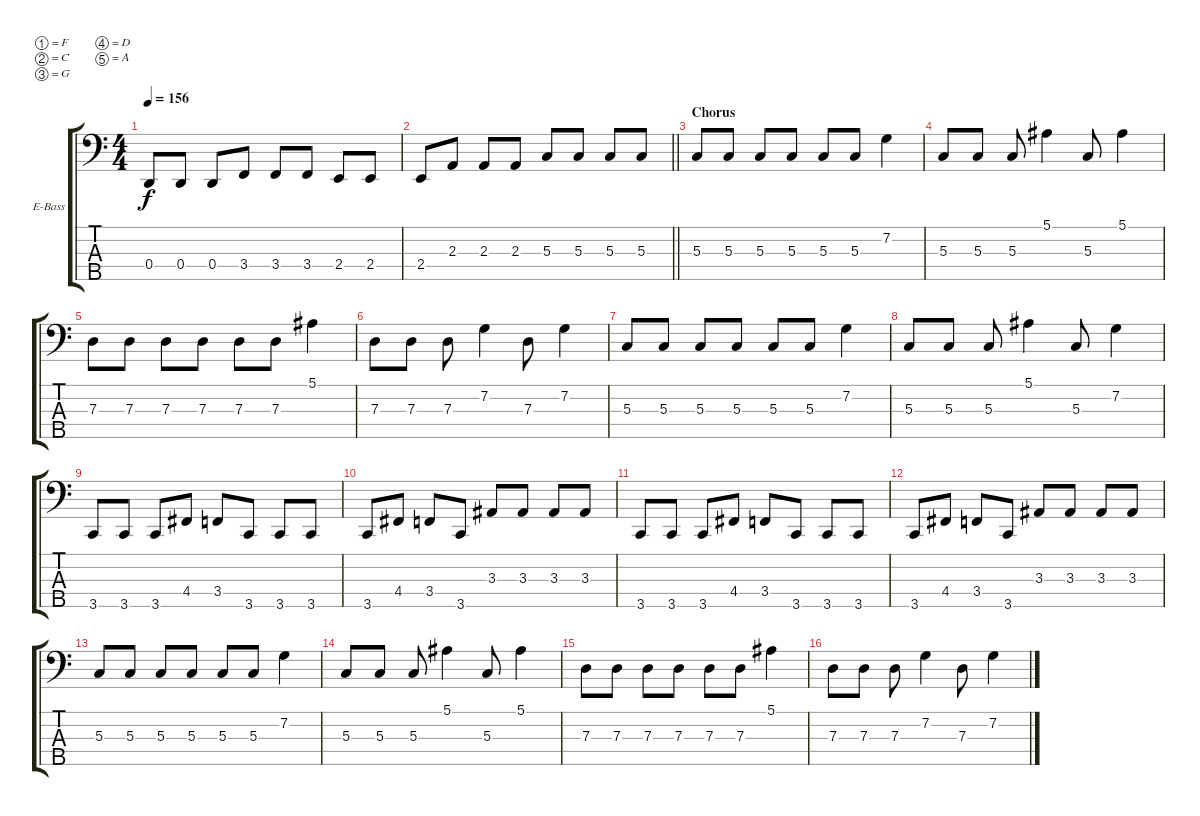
\bracketExtendMode groupsimilarinstruments
\firstSystemTrackNameOrientation horizontal
\otherSystemsTrackNameOrientation horizontal
\track ("Bass" "E-Bass") {instrument electricbassfinger}
\staff {score tabs}
\tuning (F2 C2 G1 D1 A0)
\ts (4 4)
\tempo 156
\clef f4
\ks c
0.4.8{dy f} 0.4.8 0.4.8 3.4.8 3.4.8 3.4.8 2.4.8 2.4.8 |
\barLineRight lightlight
2.4.8 2.3.8 2.3.8 2.3.8 5.3.8 5.3.8 5.3.8 5.3.8 |
\section ("" "Chorus")
5.3.8 5.3.8 5.3.8 5.3.8 5.3.8 5.3.8 7.2.4 |
5.3.8 5.3.8 5.3.8 5.1.4 5.3.8 5.1.4 |
7.3.8 7.3.8 7.3.8 7.3.8 7.3.8 7.3.8 5.1.4 |
7.3.8 7.3.8 7.3.8 7.2.4 7.3.8 7.2.4 |
5.3.8 5.3.8 5.3.8 5.3.8 5.3.8 5.3.8 7.2.4 |
5.3.8 5.3.8 5.3.8 5.1.4 5.3.8 7.2.4 |
3.5.8 3.5.8 3.5.8 4.4.8 3.4.8 3.5.8 3.5.8 3.5.8 |
3.5.8 4.4.8 3.4.8 3.5.8 3.3.8 3.3.8 3.3.8 3.3.8 |
3.5.8 3.5.8 3.5.8 4.4.8 3.4.8 3.5.8 3.5.8 3.5.8 |
3.5.8 4.4.8 3.4.8 3.5.8 3.3.8 3.3.8 3.3.8 3.3.8 |
5.3.8 5.3.8 5.3.8 5.3.8 5.3.8 5.3.8 7.2.4 |
5.3.8 5.3.8 5.3.8 5.1.4 5.3.8 5.1.4 |
7.3.8 7.3.8 7.3.8 7.3.8 7.3.8 7.3.8 5.1.4 |
7.3.8 7.3.8 7.3.8 7.2.4 7.3.8 7.2.4
